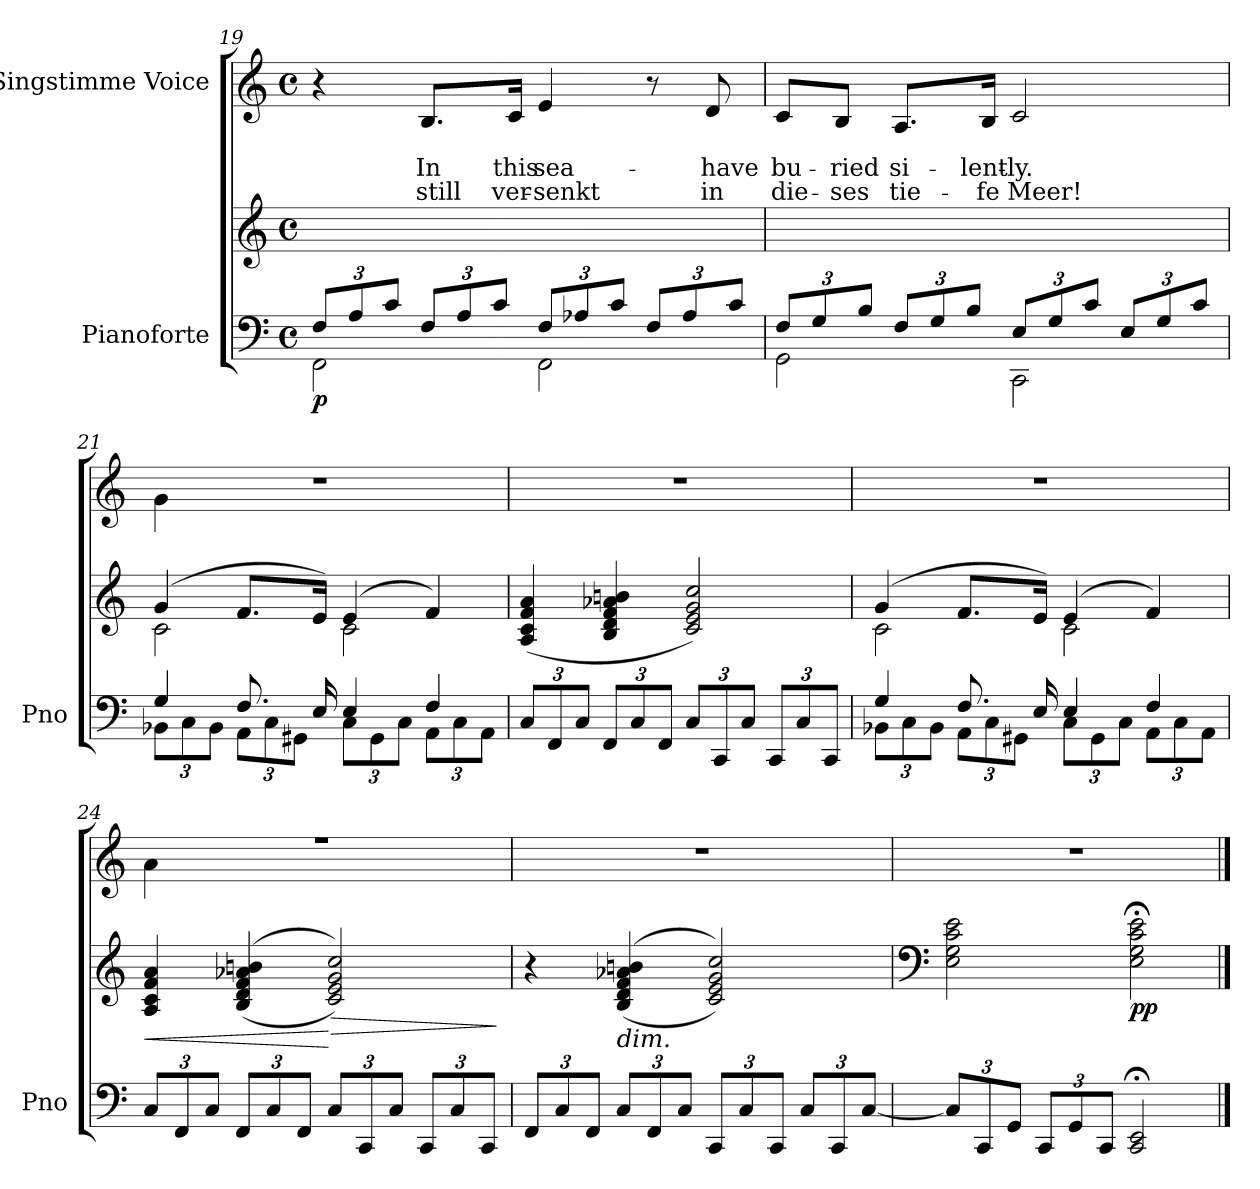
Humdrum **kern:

**kern	**kern	**dynam	**kern	**text	**text	**text
*part2	*part2	*part2	*part1	*part1	*part1	*part1
*staff3	*staff2	*staff2/3	*staff1	*staff1	*staff1	*staff1
*I"Pianoforte	*	*	*I"Singstimme Voice	*	*	*
*I'Pno	*	*	*	*	*	*
*clefF4	*clefG2	*	*clefG2	*	*	*
*k[]	*k[]	*	*k[]	*	*	*
*M4/4	*M4/4	*	*M4/4	*	*	*
*met(c)	*met(c)	*	*met(c)	*	*	*
*Xbrackettup	*	*	*	*	*	*
=19	=19	=19	=19	=19	=19	=19
*^	*	*	*	*	*	*
!	!	!	!LO:DY:b=2	!	!	!	!
12F/L	2FF\	1ryy	p	4r	.	.	.
12A/	.	.	.	.	.	.	.
12c/J	.	.	.	.	.	.	.
!	!	!	!	!	!	!LO:LY:b	!LO:LY:b
12F/L	.	.	.	8.B/L	.	In	still
12A/	.	.	.	.	.	.	.
12c/J	.	.	.	.	.	.	.
!	!	!	!	!	!	!LO:LY:b	!LO:LY:b
.	.	.	.	16c/Jk	.	this	ver-
!	!	!	!	!	!	!LO:LY:b	!LO:LY:b
12F/L	2FF\	.	.	4e/	.	sea-	-senkt
12A-X/	.	.	.	.	.	.	.
12c/J	.	.	.	.	.	.	.
12F/L	.	.	.	8r	.	.	.
12A-/	.	.	.	.	.	.	.
!	!	!	!	!	!	!LO:LY:b	!LO:LY:b
.	.	.	.	8d/	.	-have	in
12c/J	.	.	.	.	.	.	.
!!LO:LB:g=z
=20	=20	=20	=20	=20	=20	=20	=20
!	!	!	!	!	!	!LO:LY:b	!LO:LY:b
12F/L	2GG\	1ryy	.	8c/L	.	bu-	die-
12G/	.	.	.	.	.	.	.
!	!	!	!	!	!	!LO:LY:b	!LO:LY:b
.	.	.	.	8B/J	.	-ried	-ses
12B/J	.	.	.	.	.	.	.
!	!	!	!	!	!	!LO:LY:b	!LO:LY:b
12F/L	.	.	.	8.A/L	.	si-	tie-
12G/	.	.	.	.	.	.	.
12B/J	.	.	.	.	.	.	.
!	!	!	!	!	!	!LO:LY:b	!LO:LY:b
.	.	.	.	16B/Jk	.	-lent-	-fe
!	!	!	!	!	!	!LO:LY:b	!LO:LY:b
12E/L	2CC\	.	.	2c/	.	-ly.	Meer!
12G/	.	.	.	.	.	.	.
12c/J	.	.	.	.	.	.	.
12E/L	.	.	.	.	.	.	.
12G/	.	.	.	.	.	.	.
12c/J	.	.	.	.	.	.	.
!!LO:LB:g=z
=21	=21	=21	=21	=21	=21	=21	=21
*	*	*^	*	*^	*	*	*
4G/	12BB-X\L	(4g/	2c\	.	1r	4g	.	.	.
.	12C\	.	.	.	.	.	.	.	.
.	12BB-\J	.	.	.	.	.	.	.	.
8.F/	12AA\L	8.f/L	.	.	.	4ryy	.	.	.
.	12C\	.	.	.	.	.	.	.	.
.	12GG#X\J	.	.	.	.	.	.	.	.
16E/	.	16e/Jk)	.	.	.	.	.	.	.
4E/	12C\L	(4e/	2c\	.	.	2ryy	.	.	.
.	12GG#\	.	.	.	.	.	.	.	.
.	12C\J	.	.	.	.	.	.	.	.
4F/	12AA\L	4f/)	.	.	.	.	.	.	.
.	12C\	.	.	.	.	.	.	.	.
.	12AA\J	.	.	.	.	.	.	.	.
*v	*v	*	*	*	*v	*v	*	*	*
*	*v	*v	*	*	*	*	*
=22	=22	=22	=22	=22	=22	=22
12C/L	(>4A/ 4c/ 4f/ 4a/	.	1r	.	.	.
12FF/	.	.	.	.	.	.
12C/J	.	.	.	.	.	.
12FF/L	4B/ 4d/ 4f/ 4a-X/ 4bn/	.	.	.	.	.
12C/	.	.	.	.	.	.
12FF/J	.	.	.	.	.	.
12C/L	2c/ 2e/ 2g/ 2cc/)	.	.	.	.	.
12CC/	.	.	.	.	.	.
12C/J	.	.	.	.	.	.
12CC/L	.	.	.	.	.	.
12C/	.	.	.	.	.	.
12CC/J	.	.	.	.	.	.
!!LO:LB:g=z
=23	=23	=23	=23	=23	=23	=23
*^	*^	*	*	*	*	*
4G/	12BB-X\L	(4g/	2c\	.	1r	.	.	.
.	12C\	.	.	.	.	.	.	.
.	12BB-\J	.	.	.	.	.	.	.
8.F/	12AA\L	8.f/L	.	.	.	.	.	.
.	12C\	.	.	.	.	.	.	.
.	12GG#X\J	.	.	.	.	.	.	.
16E/	.	16e/Jk)	.	.	.	.	.	.
4E/	12C\L	(4e/	2c\	.	.	.	.	.
.	12GG#\	.	.	.	.	.	.	.
.	12C\J	.	.	.	.	.	.	.
4F/	12AA\L	4f/)	.	.	.	.	.	.
.	12C\	.	.	.	.	.	.	.
.	12AA\J	.	.	.	.	.	.	.
*	*	*v	*v	*	*	*	*	*
!!LO:PB:g=z
=24	=24	=24	=24	=24	=24	=24	=24
!	!	!	!LO:HP:b	!	!	!	!
*v	*v	*	*	*^	*	*	*
12C/L	4A/ 4c/ 4f/ 4a/	<	1r	4a	.	.	.
12FF/	.	.	.	.	.	.	.
12C/J	.	.	.	.	.	.	.
12FF/L	((>4B/ 4d/ 4f/ 4a-X/ 4bn/	.	.	4ryy	.	.	.
12C/	.	.	.	.	.	.	.
12FF/J	.	.	.	.	.	.	.
!	!	!LO:HP:n=1:b	!	!	!	!	!
12C/L	2c/ 2e/ 2g/ 2cc/))	[ >	.	2ryy	.	.	.
12CC/	.	.	.	.	.	.	.
12C/J	.	.	.	.	.	.	.
12CC/L	.	.	.	.	.	.	.
12C/	.	.	.	.	.	.	.
12CC/J	.	.	.	.	.	.	.
*	*	*	*v	*v	*	*	*
.	.	]	.	.	.	.
=25	=25	=25	=25	=25	=25	=25
12FF/L	4r	.	1r	.	.	.
12C/	.	.	.	.	.	.
12FF/J	.	.	.	.	.	.
!	!LO:TX:b:i:t=dim.	!	!	!	!	!
12C/L	((>4B/ 4d/ 4f/ 4a-X/ 4bn/	.	.	.	.	.
12FF/	.	.	.	.	.	.
12C/J	.	.	.	.	.	.
12CC/L	2c/ 2e/ 2g/ 2cc/))	.	.	.	.	.
12C/	.	.	.	.	.	.
12CC/J	.	.	.	.	.	.
12C/L	.	.	.	.	.	.
12CC/	.	.	.	.	.	.
[12C/J	.	.	.	.	.	.
!!LO:LB:g=z
=26	=26	=26	=26	=26	=26	=26
*	*clefF4	*	*	*	*	*
12C/L]	2E\ 2G\ 2c\ 2e\	.	1r	.	.	.
12CC/	.	.	.	.	.	.
12GG/J	.	.	.	.	.	.
12CC/L	.	.	.	.	.	.
12GG/	.	.	.	.	.	.
12CC/J	.	.	.	.	.	.
!	!	!LO:DY:b	!	!	!	!
2CC/; 2EE/;	2E\;< 2G\;< 2c\;< 2e\;<	pp	.	.	.	.
==	==	==	==	==	==	==
*-	*-	*-	*-	*-	*-	*-
